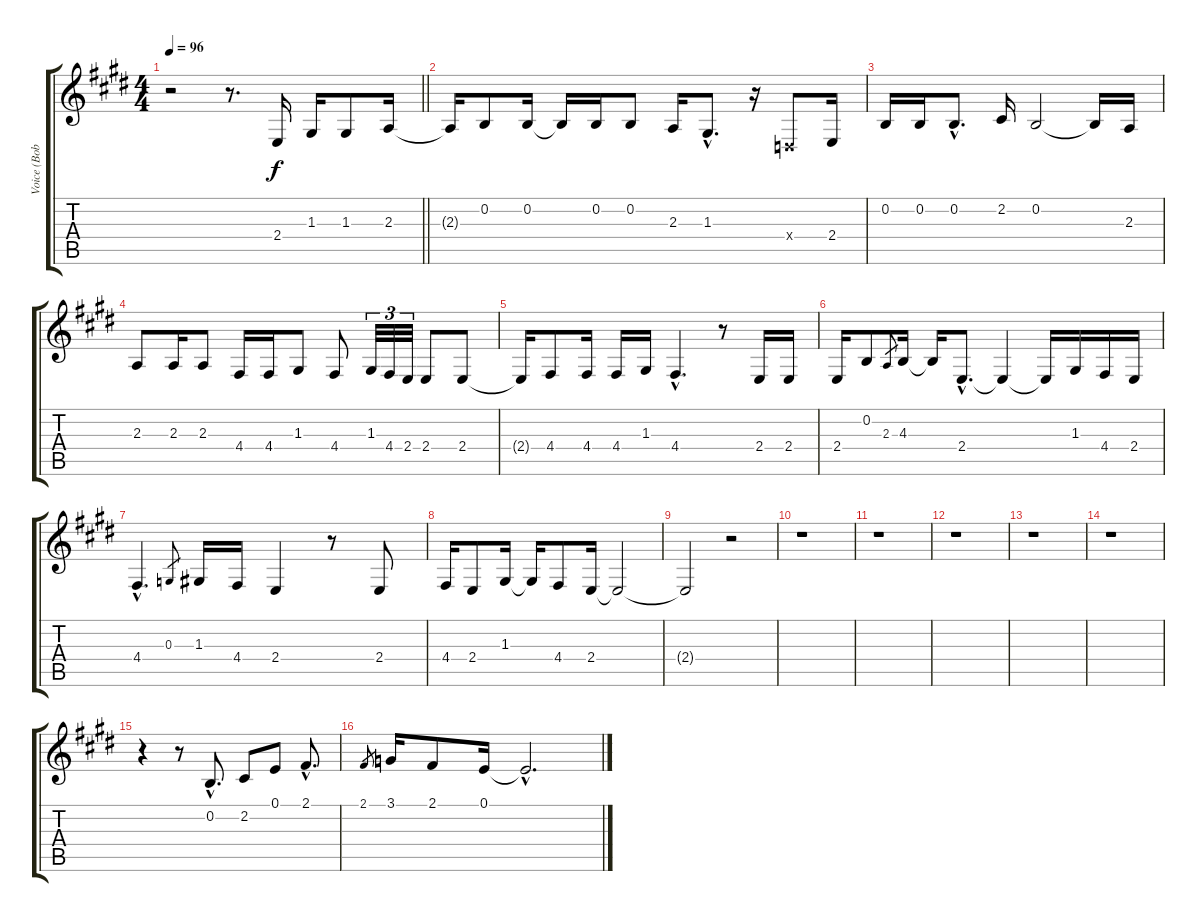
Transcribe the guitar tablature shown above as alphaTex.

\track ("Voice (Bobby)" "Voice (Bob") {instrument flute}
\staff {score tabs}
\tuning (E4 B3 G3 D3 A2 E2) {hide}
\ts (4 4)
\tempo 96
\clef g2
\barLineRight lightlight
\ks e
r.2{dy f} r.8{d} 2.4.16 1.3.16 1.3.8 2.3.16 |
2.3{t}.16 0.2.8 0.2.16 0.2{t}.16 0.2.16 0.2.8 2.3.16 1.3{hac}.8{d} r.16 0.4{x}.8 2.4.16 |
0.2.16 0.2.16 0.2{hac}.8{d} 2.2.16 0.2.2 0.2{t}.16 2.3.16 |
2.3.8 2.3.16 2.3.8 4.4.16 4.4.16 1.3.8 4.4.8 1.3.32{tu (3 2)} 4.4.32{tu (3 2)} 2.4.32{tu (3 2)} 2.4.8 2.4.8 |
2.4{t}.16 4.4.8 4.4.16 4.4.16 1.3.16 4.4{hac}.4{d} r.8 2.4.16 2.4.16 |
2.4.16 0.2.8 2.3.8{gr} 4.3.16 4.3{t}.16 2.4{hac}.8{d} 2.4{t}.4 2.4{t}.16 1.3.16 4.4.16 2.4.16 |
4.4{hac}.4{d} 0.3.8{gr} 1.3.16 4.4.16 2.4.4 r.8 2.4.8 |
4.4.16 2.4.8 1.3.16 1.3{t}.16 4.4.8 2.4.16 2.4{t}.2 |
2.4{t}.2 r.2 |
r.1 |
r.1 |
r.1 |
r.1 |
r.1 |
r.4 r.8 0.2{hac}.8{d} 2.2.8 0.1.8 2.1{hac}.8{d} |
2.1.8{gr} 3.1.16 2.1.8 0.1.16 0.1{hac t}.2{d}
